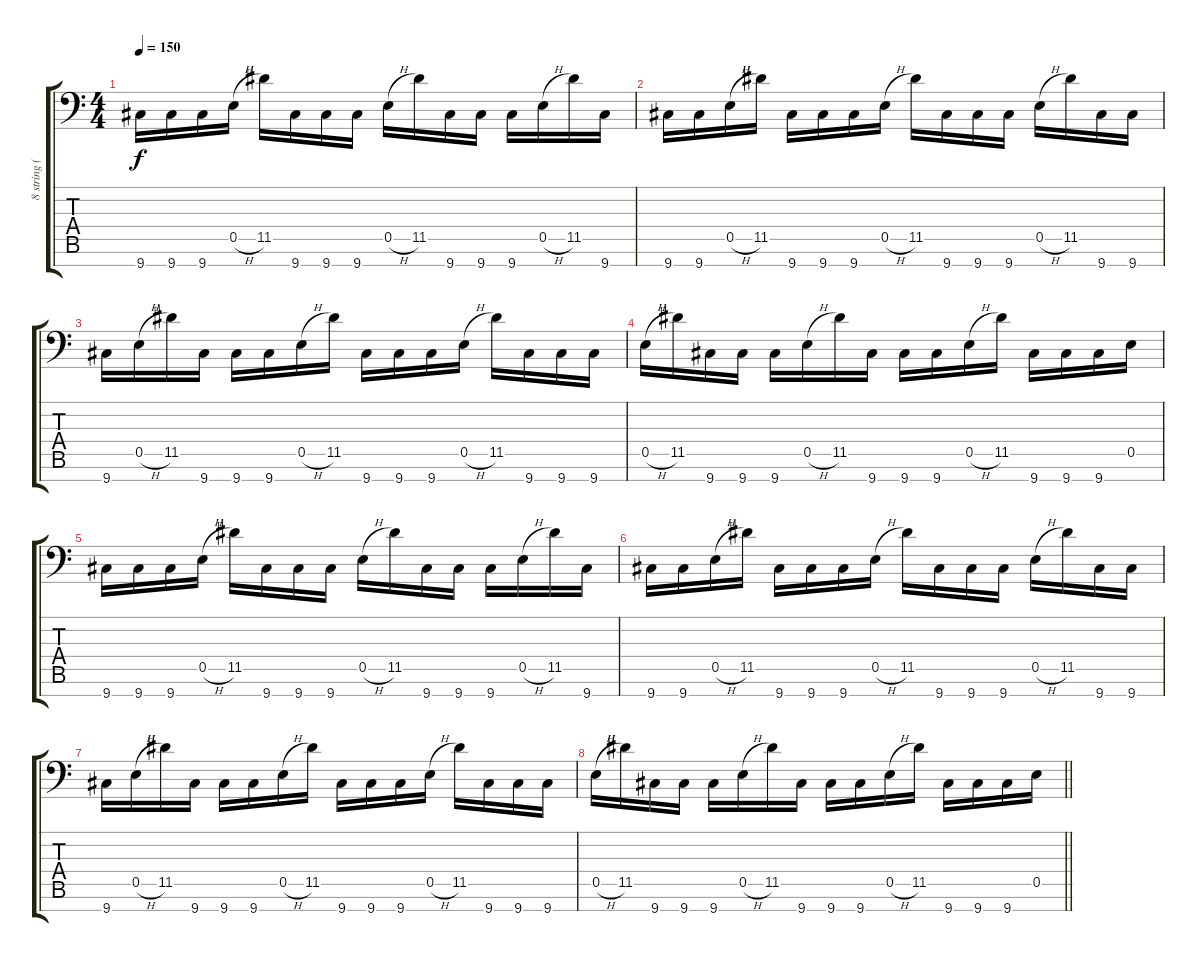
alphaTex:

\track ("8 string (low 7)" "8 string (") {instrument overdrivenguitar}
\staff {score tabs}
\tuning (B3 G3 D3 A2 E2 B1 E1) {hide}
\ts (4 4)
\tempo 150
\clef f4
\ks c
9.7.16{dy f} 9.7.16 9.7.16 0.5{h}.16 11.5.16 9.7.16 9.7.16 9.7.16 0.5{h}.16 11.5.16 9.7.16 9.7.16 9.7.16 0.5{h}.16 11.5.16 9.7.16 |
9.7.16 9.7.16 0.5{h}.16 11.5.16 9.7.16 9.7.16 9.7.16 0.5{h}.16 11.5.16 9.7.16 9.7.16 9.7.16 0.5{h}.16 11.5.16 9.7.16 9.7.16 |
9.7.16 0.5{h}.16 11.5.16 9.7.16 9.7.16 9.7.16 0.5{h}.16 11.5.16 9.7.16 9.7.16 9.7.16 0.5{h}.16 11.5.16 9.7.16 9.7.16 9.7.16 |
0.5{h}.16 11.5.16 9.7.16 9.7.16 9.7.16 0.5{h}.16 11.5.16 9.7.16 9.7.16 9.7.16 0.5{h}.16 11.5.16 9.7.16 9.7.16 9.7.16 0.5.16 |
9.7.16 9.7.16 9.7.16 0.5{h}.16 11.5.16 9.7.16 9.7.16 9.7.16 0.5{h}.16 11.5.16 9.7.16 9.7.16 9.7.16 0.5{h}.16 11.5.16 9.7.16 |
9.7.16 9.7.16 0.5{h}.16 11.5.16 9.7.16 9.7.16 9.7.16 0.5{h}.16 11.5.16 9.7.16 9.7.16 9.7.16 0.5{h}.16 11.5.16 9.7.16 9.7.16 |
9.7.16 0.5{h}.16 11.5.16 9.7.16 9.7.16 9.7.16 0.5{h}.16 11.5.16 9.7.16 9.7.16 9.7.16 0.5{h}.16 11.5.16 9.7.16 9.7.16 9.7.16 |
\barLineRight lightlight
0.5{h}.16 11.5.16 9.7.16 9.7.16 9.7.16 0.5{h}.16 11.5.16 9.7.16 9.7.16 9.7.16 0.5{h}.16 11.5.16 9.7.16 9.7.16 9.7.16 0.5.16
